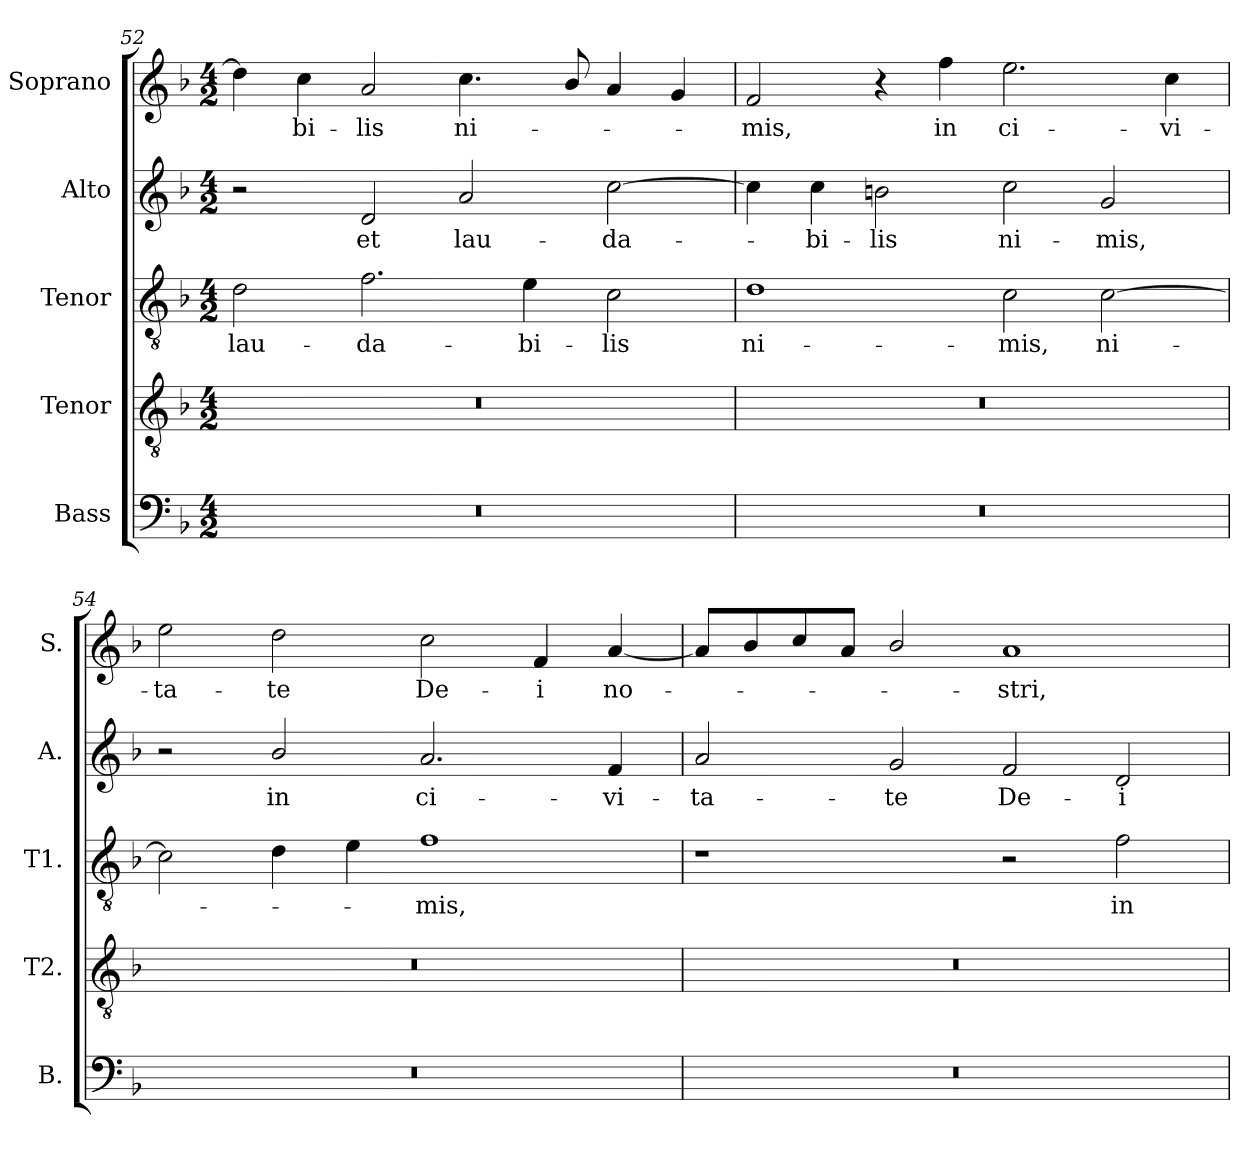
**kern	**kern	**kern	**text	**kern	**text	**kern	**text
*part5	*part4	*part3	*part3	*part2	*part2	*part1	*part1
*staff5	*staff4	*staff3	*staff3	*staff2	*staff2	*staff1	*staff1
*I"Bass	*I"Tenor	*I"Tenor	*	*I"Alto	*	*I"Soprano	*
*I'B.	*I'T2.	*I'T1.	*	*I'A.	*	*I'S.	*
*clefF4	*clefGv2	*clefGv2	*	*clefG2	*	*clefG2	*
*	*ITrd7c12	*ITrd7c12	*	*	*	*	*
*k[b-]	*k[b-]	*k[b-]	*	*k[b-]	*	*k[b-]	*
*F:	*F:	*F:	*	*F:	*	*F:	*
*M4/2	*M4/2	*M4/2	*	*M4/2	*	*M4/2	*
=52	=52	=52	=52	=52	=52	=52	=52
!LO:N:vis=1	!LO:N:vis=1	!	!	!	!	!	!
!	!	!	!LO:LY:b:color=#000000	!	!	!	!
0r	0r	2Di\	lau-	2r	.	4ddi\]	.
!	!	!	!	!	!	!	!LO:LY:b:color=#000000
.	.	.	.	.	.	4cci\	-bi-
!	!	!	!LO:LY:b:color=#000000	!	!	!	!
!	!	!	!	!	!LO:LY:b:color=#000000	!	!
!	!	!	!	!	!	!	!LO:LY:b:color=#000000
.	.	2.Fi\	-da-	2di/	et	2ai/	-lis
!	!	!	!	!	!LO:LY:b:color=#000000	!	!
!	!	!	!	!	!	!	!LO:LY:b:color=#000000
.	.	.	.	2ai/	lau-	4.cci\	ni-
!	!	!	!LO:LY:b:color=#000000	!	!	!	!
.	.	4Ei\	-bi-	.	.	.	.
.	.	.	.	.	.	8b-i/	.
!	!	!	!LO:LY:b:color=#000000	!	!	!	!
!	!	!	!	!	!LO:LY:b:color=#000000	!	!
.	.	2Ci\	-lis	[2cci\	-da-	4ai/	.
.	.	.	.	.	.	4gi/	.
=53	=53	=53	=53	=53	=53	=53	=53
!LO:N:vis=1	!LO:N:vis=1	!	!	!	!	!	!
!	!	!	!LO:LY:b:color=#000000	!	!	!	!
!	!	!	!	!	!	!	!LO:LY:b:color=#000000
0r	0r	1Di	ni-	4cci\]	.	2fi/	-mis,
!	!	!	!	!	!LO:LY:b:color=#000000	!	!
.	.	.	.	4cci\	-bi-	.	.
!	!	!	!	!	!LO:LY:b:color=#000000	!	!
.	.	.	.	2bni\	-lis	4r	.
!	!	!	!	!	!	!	!LO:LY:b:color=#000000
.	.	.	.	.	.	4ffi\	in
!	!	!	!LO:LY:b:color=#000000	!	!	!	!
!	!	!	!	!	!LO:LY:b:color=#000000	!	!
!	!	!	!	!	!	!	!LO:LY:b:color=#000000
.	.	2Ci\	-mis,	2cci\	ni-	2.eei\	ci-
!	!	!	!LO:LY:b:color=#000000	!	!	!	!
!	!	!	!	!	!LO:LY:b:color=#000000	!	!
.	.	[2Ci\	ni-	2gi/	-mis,	.	.
!	!	!	!	!	!	!	!LO:LY:b:color=#000000
.	.	.	.	.	.	4cci\	-vi-
=54	=54	=54	=54	=54	=54	=54	=54
!LO:N:vis=1	!LO:N:vis=1	!	!	!	!	!	!
!	!	!	!	!	!	!	!LO:LY:b:color=#000000
0r	0r	2Ci\]	.	2r	.	2eei\	-ta-
!	!	!	!	!	!LO:LY:b:color=#000000	!	!
!	!	!	!	!	!	!	!LO:LY:b:color=#000000
.	.	4Di\	.	2b-i/	in	2ddi\	-te
.	.	4Ei\	.	.	.	.	.
!	!	!	!LO:LY:b:color=#000000	!	!	!	!
!	!	!	!	!	!LO:LY:b:color=#000000	!	!
!	!	!	!	!	!	!	!LO:LY:b:color=#000000
.	.	1Fi	-mis,	2.ai/	ci-	2cci\	De-
!	!	!	!	!	!	!	!LO:LY:b:color=#000000
.	.	.	.	.	.	4fi/	-i
!	!	!	!	!	!LO:LY:b:color=#000000	!	!
!	!	!	!	!	!	!	!LO:LY:b:color=#000000
.	.	.	.	4fi/	-vi-	[4ai/	no-
!!LO:LB:g=z
=55	=55	=55	=55	=55	=55	=55	=55
!LO:N:vis=1	!LO:N:vis=1	!	!	!	!	!	!
!	!	!	!	!	!LO:LY:b:color=#000000	!	!
0r	0r	1r	.	2ai/	-ta-	8ai/L]	.
.	.	.	.	.	.	8b-i/	.
.	.	.	.	.	.	8cci/	.
.	.	.	.	.	.	8ai/J	.
!	!	!	!	!	!LO:LY:b:color=#000000	!	!
.	.	.	.	2gi/	-te	2b-i/	.
!	!	!	!	!	!LO:LY:b:color=#000000	!	!
!	!	!	!	!	!	!	!LO:LY:b:color=#000000
.	.	2r	.	2fi/	De-	1ai	-stri,
!	!	!	!LO:LY:b:color=#000000	!	!	!	!
!	!	!	!	!	!LO:LY:b:color=#000000	!	!
.	.	2Fi\	in	2di/	-i	.	.
=	=	=	=	=	=	=	=
*-	*-	*-	*-	*-	*-	*-	*-
